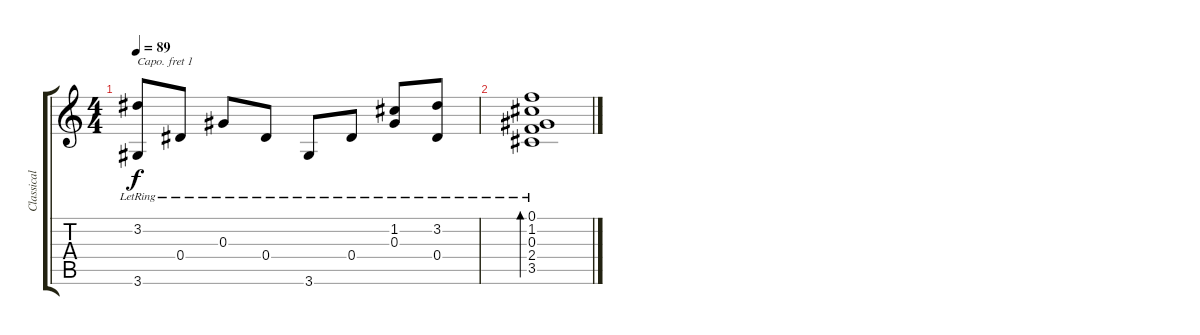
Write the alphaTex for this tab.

\track ("Classical Guitar" "Classical ") {instrument electricguitarclean}
\staff {score tabs}
\capo 1
\tuning (E4 B3 G3 D3 A2 E2) {hide}
\ts (4 4)
\tempo 89
\clef g2
\ks c
(3.2{lr} 3.6{lr}).8{dy f} 0.4{lr}.8 0.3{lr}.8 0.4{lr}.8 3.6{lr}.8 0.4{lr}.8 (1.2{lr} 0.3{lr}).8 (3.2{lr} 0.4{lr}).8 |
(0.1{lr} 1.2{lr} 0.3{lr} 2.4{lr} 3.5{lr}).1{bd 240}
